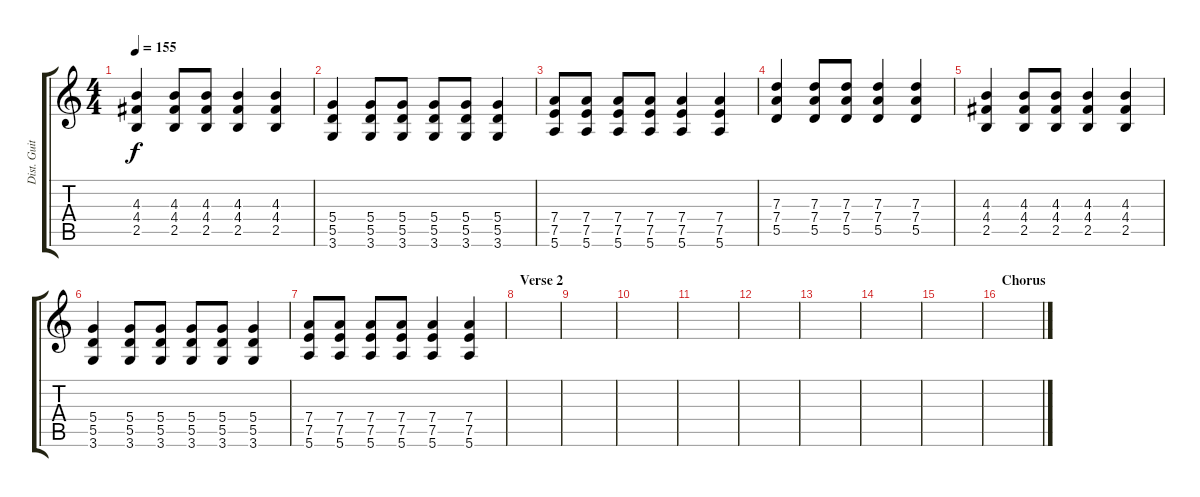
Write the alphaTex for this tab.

\track ("Dist. Guitar 2" "Dist. Guit") {instrument distortionguitar}
\staff {score tabs}
\tuning (E4 B3 G3 D3 A2 E2) {hide}
\ts (4 4)
\tempo 155
\clef g2
\ks c
(4.3 4.4 2.5).4{dy f} (4.3 4.4 2.5).8 (4.3 4.4 2.5).8 (4.3 4.4 2.5).4 (4.3 4.4 2.5).4 |
(5.4 5.5 3.6).4 (5.4 5.5 3.6).8 (5.4 5.5 3.6).8 (5.4 5.5 3.6).8 (5.4 5.5 3.6).8 (5.4 5.5 3.6).4 |
(7.4 7.5 5.6).8 (7.4 7.5 5.6).8 (7.4 7.5 5.6).8 (7.4 7.5 5.6).8 (7.4 7.5 5.6).4 (7.4 7.5 5.6).4 |
(7.3 7.4 5.5).4 (7.3 7.4 5.5).8 (7.3 7.4 5.5).8 (7.3 7.4 5.5).4 (7.3 7.4 5.5).4 |
(4.3 4.4 2.5).4 (4.3 4.4 2.5).8 (4.3 4.4 2.5).8 (4.3 4.4 2.5).4 (4.3 4.4 2.5).4 |
(5.4 5.5 3.6).4 (5.4 5.5 3.6).8 (5.4 5.5 3.6).8 (5.4 5.5 3.6).8 (5.4 5.5 3.6).8 (5.4 5.5 3.6).4 |
(7.4 7.5 5.6).8 (7.4 7.5 5.6).8 (7.4 7.5 5.6).8 (7.4 7.5 5.6).8 (7.4 7.5 5.6).4 (7.4 7.5 5.6).4 |
\section ("" "Verse 2")
|
|
|
|
|
|
|
|
\section ("" "Chorus")
